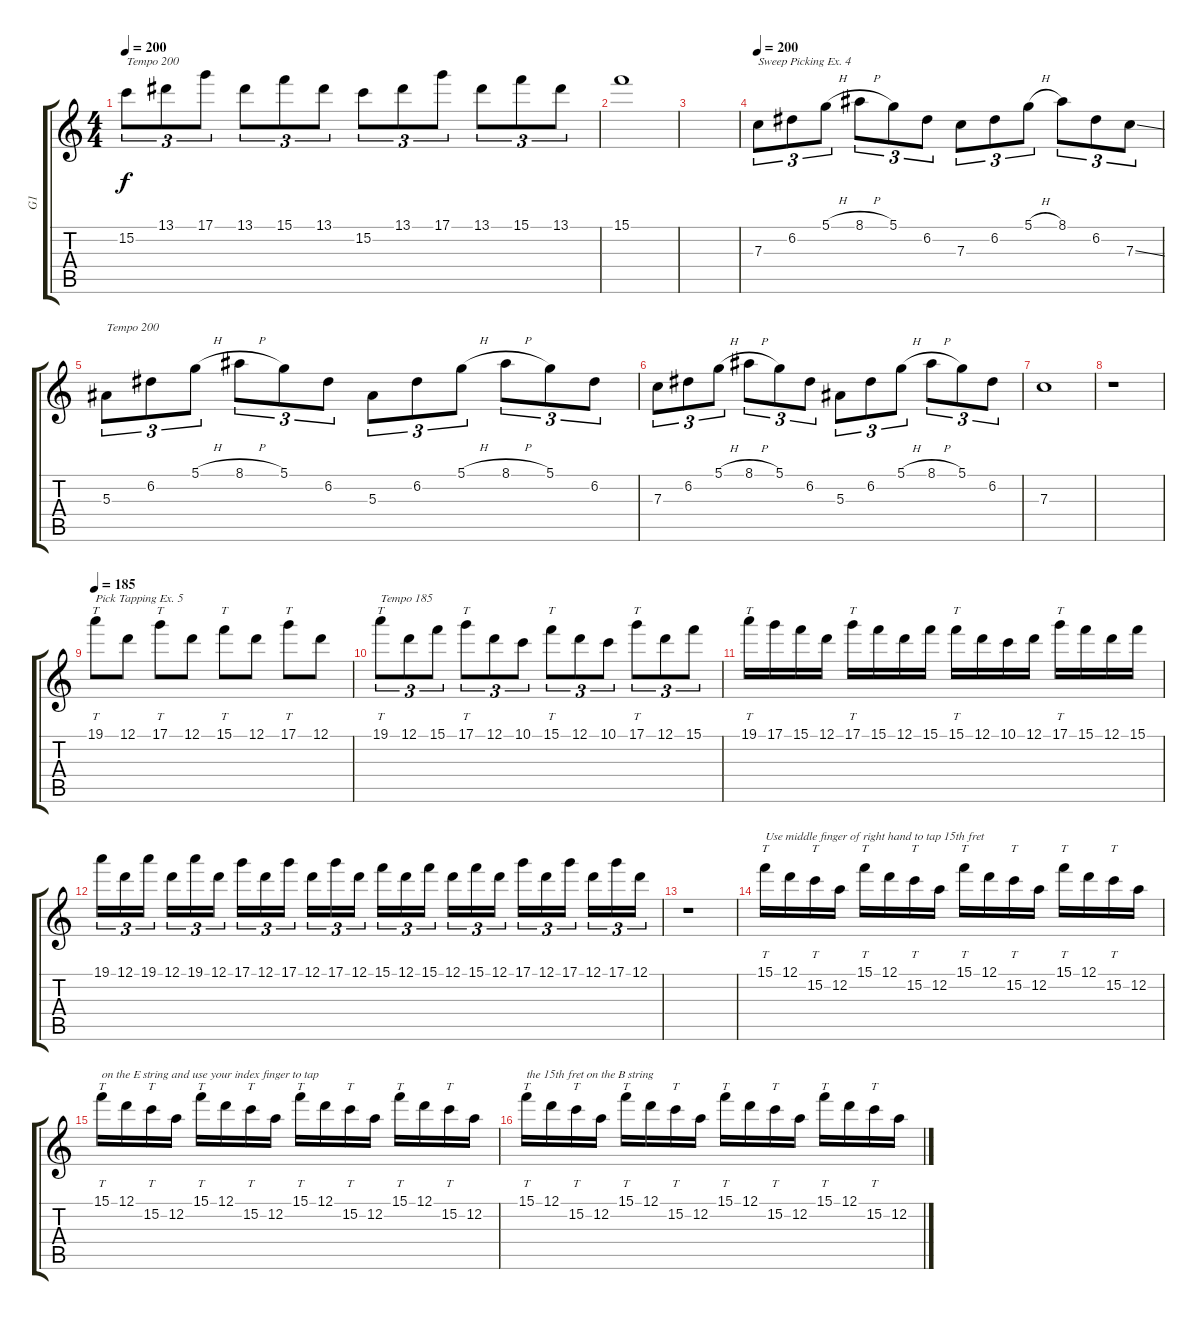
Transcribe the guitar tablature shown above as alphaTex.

\track ("G1" "G1") {instrument distortionguitar}
\staff {score tabs}
\tuning (D4 A3 F3 C3 G2 D2) {hide}
\ts (4 4)
\tempo 200
\clef g2
\ks c
15.2.8{tu (3 2) txt "Tempo 200" dy f} 13.1.8{tu (3 2)} 17.1.8{tu (3 2)} 13.1.8{tu (3 2)} 15.1.8{tu (3 2)} 13.1.8{tu (3 2)} 15.2.8{tu (3 2)} 13.1.8{tu (3 2)} 17.1.8{tu (3 2)} 13.1.8{tu (3 2)} 15.1.8{tu (3 2)} 13.1.8{tu (3 2)} |
15.1.1 |
|
\tempo 200
7.3.8{tu (3 2) txt "Sweep Picking Ex. 4"} 6.2.8{tu (3 2)} 5.1{h}.8{tu (3 2)} 8.1{h}.8{tu (3 2)} 5.1.8{tu (3 2)} 6.2.8{tu (3 2)} 7.3.8{tu (3 2)} 6.2.8{tu (3 2)} 5.1{h}.8{tu (3 2)} 8.1.8{tu (3 2)} 6.2.8{tu (3 2)} 7.3{ss}.8{tu (3 2)} |
5.3.8{tu (3 2) txt "Tempo 200"} 6.2.8{tu (3 2)} 5.1{h}.8{tu (3 2)} 8.1{h}.8{tu (3 2)} 5.1.8{tu (3 2)} 6.2.8{tu (3 2)} 5.3.8{tu (3 2)} 6.2.8{tu (3 2)} 5.1{h}.8{tu (3 2)} 8.1{h}.8{tu (3 2)} 5.1.8{tu (3 2)} 6.2.8{tu (3 2)} |
7.3.8{tu (3 2)} 6.2.8{tu (3 2)} 5.1{h}.8{tu (3 2)} 8.1{h}.8{tu (3 2)} 5.1.8{tu (3 2)} 6.2.8{tu (3 2)} 5.3.8{tu (3 2)} 6.2.8{tu (3 2)} 5.1{h}.8{tu (3 2)} 8.1{h}.8{tu (3 2)} 5.1.8{tu (3 2)} 6.2.8{tu (3 2)} |
7.3.1 |
r.1 |
\tempo 185
19.1.8{tt txt "Pick Tapping Ex. 5"} 12.1.8 17.1.8{tt} 12.1.8 15.1.8{tt} 12.1.8 17.1.8{tt} 12.1.8 |
19.1.8{tt tu (3 2) txt "Tempo 185"} 12.1.8{tu (3 2)} 15.1.8{tu (3 2)} 17.1.8{tt tu (3 2)} 12.1.8{tu (3 2)} 10.1.8{tu (3 2)} 15.1.8{tt tu (3 2)} 12.1.8{tu (3 2)} 10.1.8{tu (3 2)} 17.1.8{tt tu (3 2)} 12.1.8{tu (3 2)} 15.1.8{tu (3 2)} |
19.1.16{tt} 17.1.16 15.1.16 12.1.16 17.1.16{tt} 15.1.16 12.1.16 15.1.16 15.1.16{tt} 12.1.16 10.1.16 12.1.16 17.1.16{tt} 15.1.16 12.1.16 15.1.16 |
19.1.16{tu (3 2)} 12.1.16{tu (3 2)} 19.1.16{tu (3 2)} 12.1.16{tu (3 2)} 19.1.16{tu (3 2)} 12.1.16{tu (3 2)} 17.1.16{tu (3 2)} 12.1.16{tu (3 2)} 17.1.16{tu (3 2)} 12.1.16{tu (3 2)} 17.1.16{tu (3 2)} 12.1.16{tu (3 2)} 15.1.16{tu (3 2)} 12.1.16{tu (3 2)} 15.1.16{tu (3 2)} 12.1.16{tu (3 2)} 15.1.16{tu (3 2)} 12.1.16{tu (3 2)} 17.1.16{tu (3 2)} 12.1.16{tu (3 2)} 17.1.16{tu (3 2)} 12.1.16{tu (3 2)} 17.1.16{tu (3 2)} 12.1.16{tu (3 2)} |
r.1 |
15.1.16{tt txt "Use middle finger of right hand to tap 15th fret"} 12.1.16 15.2.16{tt} 12.2.16 15.1.16{tt} 12.1.16 15.2.16{tt} 12.2.16 15.1.16{tt} 12.1.16 15.2.16{tt} 12.2.16 15.1.16{tt} 12.1.16 15.2.16{tt} 12.2.16 |
15.1.16{tt txt "on the E string and use your index finger to tap"} 12.1.16 15.2.16{tt} 12.2.16 15.1.16{tt} 12.1.16 15.2.16{tt} 12.2.16 15.1.16{tt} 12.1.16 15.2.16{tt} 12.2.16 15.1.16{tt} 12.1.16 15.2.16{tt} 12.2.16 |
15.1.16{tt txt "the 15th fret on the B string"} 12.1.16 15.2.16{tt} 12.2.16 15.1.16{tt} 12.1.16 15.2.16{tt} 12.2.16 15.1.16{tt} 12.1.16 15.2.16{tt} 12.2.16 15.1.16{tt} 12.1.16 15.2.16{tt} 12.2.16
